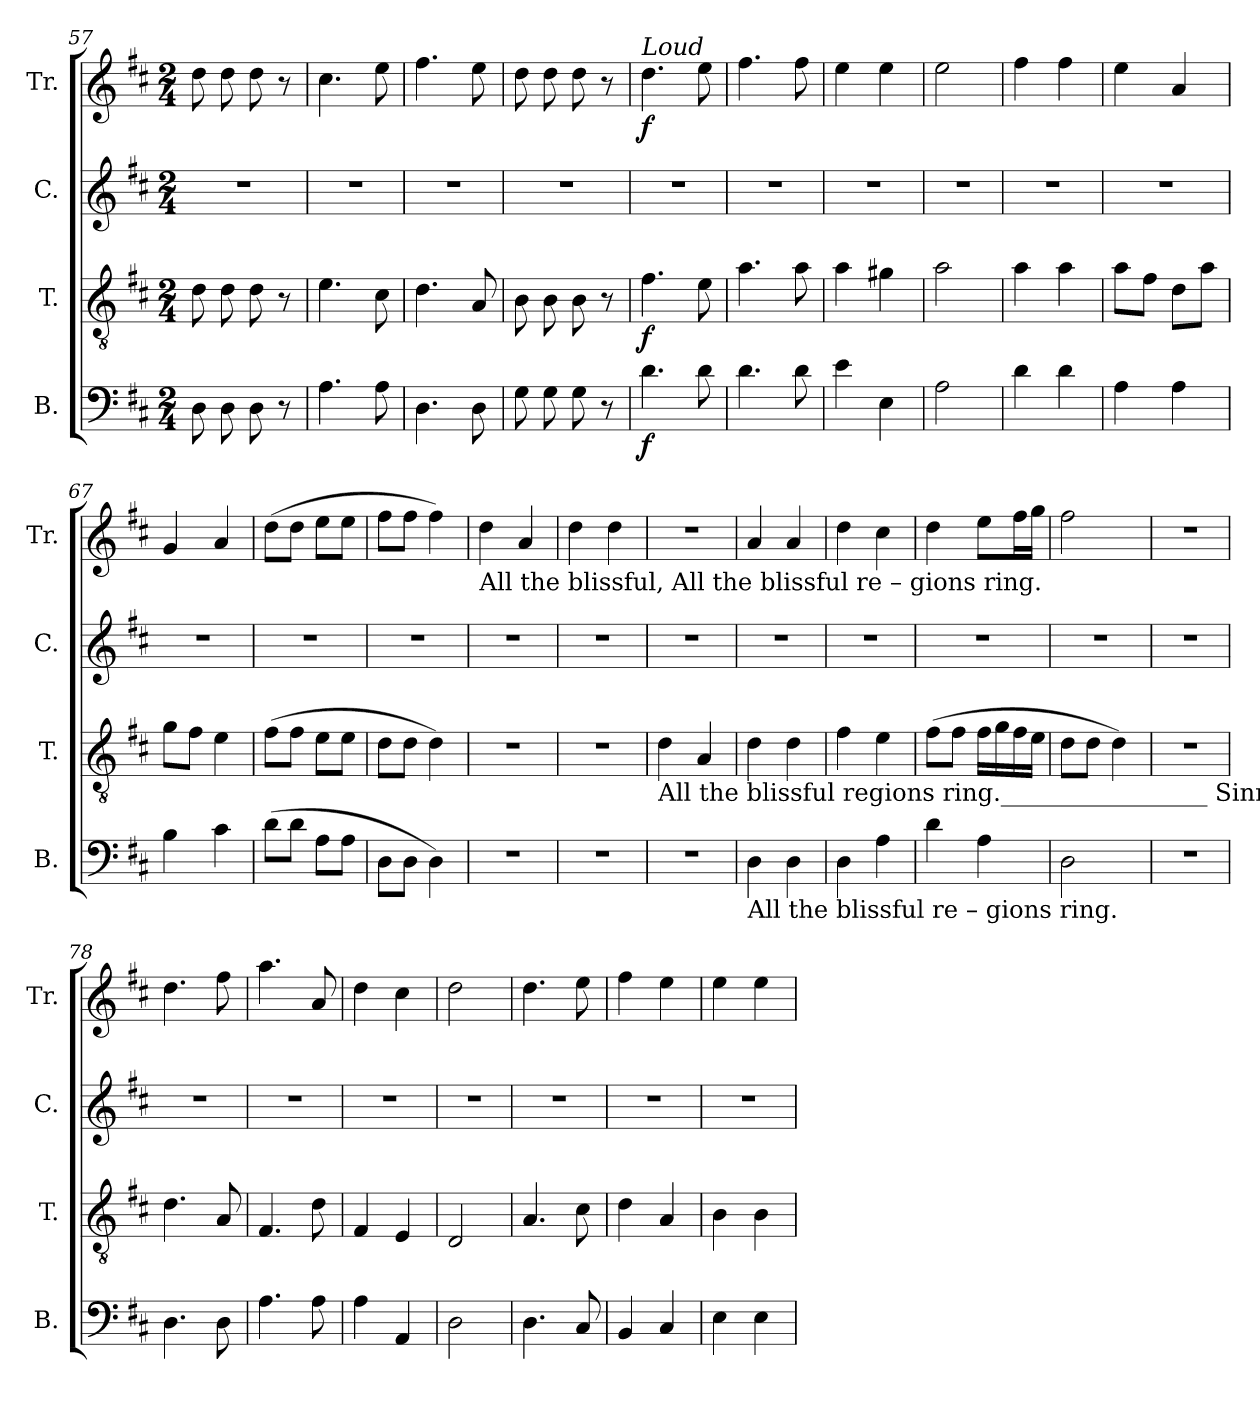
**kern	**dynam	**kern	**dynam	**kern	**kern	**dynam
*part4	*part4	*part3	*part3	*part2	*part1	*part1
*staff4	*staff4	*staff3	*staff3	*staff2	*staff1	*staff1
*I"B.	*	*I"T.	*	*I"C.	*I"Tr.	*
*I'B.	*	*I'T.	*	*I'C.	*I'Tr.	*
*clefF4	*	*clefGv2	*	*clefG2	*clefG2	*
*k[f#c#]	*	*k[f#c#]	*	*k[f#c#]	*k[f#c#]	*
*M2/4	*	*M2/4	*	*M2/4	*M2/4	*
=57	=57	=57	=57	=57	=57	=57
8D\	.	8d\	.	2r	8dd\	.
8D\	.	8d\	.	.	8dd\	.
8D\	.	8d\	.	.	8dd\	.
8r	.	8r	.	.	8r	.
=58	=58	=58	=58	=58	=58	=58
4.A\	.	4.e\	.	2r	4.cc#\	.
8A\	.	8c#\	.	.	8ee\	.
=59	=59	=59	=59	=59	=59	=59
4.D\	.	4.d\	.	2r	4.ff#\	.
8D\	.	8A/	.	.	8ee\	.
=60	=60	=60	=60	=60	=60	=60
8G\	.	8B\	.	2r	8dd\	.
8G\	.	8B\	.	.	8dd\	.
8G\	.	8B\	.	.	8dd\	.
8r	.	8r	.	.	8r	.
=61	=61	=61	=61	=61	=61	=61
!	!	!	!	!	!LO:TX:a:i:t=Loud	!
!	!LO:DY:b	!	!LO:DY:b	!	!	!LO:DY:b
4.d\	f	4.f#\	f	2r	4.dd\	f
8d\	.	8e\	.	.	8ee\	.
=62	=62	=62	=62	=62	=62	=62
4.d\	.	4.a\	.	2r	4.ff#\	.
8d\	.	8a\	.	.	8ff#\	.
=63	=63	=63	=63	=63	=63	=63
4e\	.	4a\	.	2r	4ee\	.
4E\	.	4g#X\	.	.	4ee\	.
=64	=64	=64	=64	=64	=64	=64
2A\	.	2a\	.	2r	2ee\	.
=65	=65	=65	=65	=65	=65	=65
4d\	.	4a\	.	2r	4ff#\	.
4d\	.	4a\	.	.	4ff#\	.
=66	=66	=66	=66	=66	=66	=66
4A\	.	8a\L	.	2r	4ee\	.
.	.	8f#\J	.	.	.	.
4A\	.	8d\L	.	.	4a/	.
.	.	8a\J	.	.	.	.
=67	=67	=67	=67	=67	=67	=67
4B\	.	8g\L	.	2r	4g/	.
.	.	8f#\J	.	.	.	.
4c#\	.	4e\	.	.	4a/	.
=68	=68	=68	=68	=68	=68	=68
(>8d\L	.	(>8f#\L	.	2r	(>8dd\L	.
8d\J	.	8f#\J	.	.	8dd\J	.
8A\L	.	8e\L	.	.	8ee\L	.
8A\J	.	8e\J	.	.	8ee\J	.
=69	=69	=69	=69	=69	=69	=69
8D\L	.	8d\L	.	2r	8ff#\L	.
8D\J	.	8d\J	.	.	8ff#\J	.
4D\)	.	4d\)	.	.	4ff#\)	.
!!LO:LB:g=z
=70	=70	=70	=70	=70	=70	=70
!	!	!	!	!	!LO:TX:b:t=All the blissful,           All the blissful  re – gions         ring.	!
2r	.	2r	.	2r	4dd\	.
.	.	.	.	.	4a/	.
=71	=71	=71	=71	=71	=71	=71
2r	.	2r	.	2r	4dd\	.
.	.	.	.	.	4dd\	.
=72	=72	=72	=72	=72	=72	=72
!	!	!LO:TX:b:t=All the blissful regions ring._________________        Sinners, join the heav'nly powers&colon; For redemption all is ours. None but	!	!	!	!
2r	.	4d\	.	2r	2r	.
.	.	4A/	.	.	.	.
=73	=73	=73	=73	=73	=73	=73
!LO:TX:b:t=All  the blissful re  – gions          ring.	!	!	!	!	!	!
4D\	.	4d\	.	2r	4a/	.
4D\	.	4d\	.	.	4a/	.
=74	=74	=74	=74	=74	=74	=74
4D\	.	4f#\	.	2r	4dd\	.
4A\	.	4e\	.	.	4cc#\	.
=75	=75	=75	=75	=75	=75	=75
4d\	.	(>8f#\L	.	2r	4dd\	.
.	.	8f#\J	.	.	.	.
4A\	.	16f#\LL	.	.	8ee\L	.
.	.	16g\	.	.	.	.
.	.	16f#\	.	.	16ff#\L	.
.	.	16e\JJ	.	.	16gg\JJ	.
=76	=76	=76	=76	=76	=76	=76
2D\	.	8d\L	.	2r	2ff#\	.
.	.	8d\J	.	.	.	.
.	.	4d\)	.	.	.	.
=77	=77	=77	=77	=77	=77	=77
2r	.	2r	.	2r	2r	.
=78	=78	=78	=78	=78	=78	=78
4.D\	.	4.d\	.	2r	4.dd\	.
8D\	.	8A/	.	.	8ff#\	.
=79	=79	=79	=79	=79	=79	=79
4.A\	.	4.F#/	.	2r	4.aa\	.
8A\	.	8d\	.	.	8a/	.
=80	=80	=80	=80	=80	=80	=80
4A\	.	4F#/	.	2r	4dd\	.
4AA/	.	4E/	.	.	4cc#\	.
=81	=81	=81	=81	=81	=81	=81
2D\	.	2D/	.	2r	2dd\	.
=82	=82	=82	=82	=82	=82	=82
4.D\	.	4.A/	.	2r	4.dd\	.
8C#/	.	8c#\	.	.	8ee\	.
=83	=83	=83	=83	=83	=83	=83
4BB/	.	4d\	.	2r	4ff#\	.
4C#/	.	4A/	.	.	4ee\	.
=84	=84	=84	=84	=84	=84	=84
4E\	.	4B\	.	2r	4ee\	.
4E\	.	4B\	.	.	4ee\	.
=	=	=	=	=	=	=
*-	*-	*-	*-	*-	*-	*-
